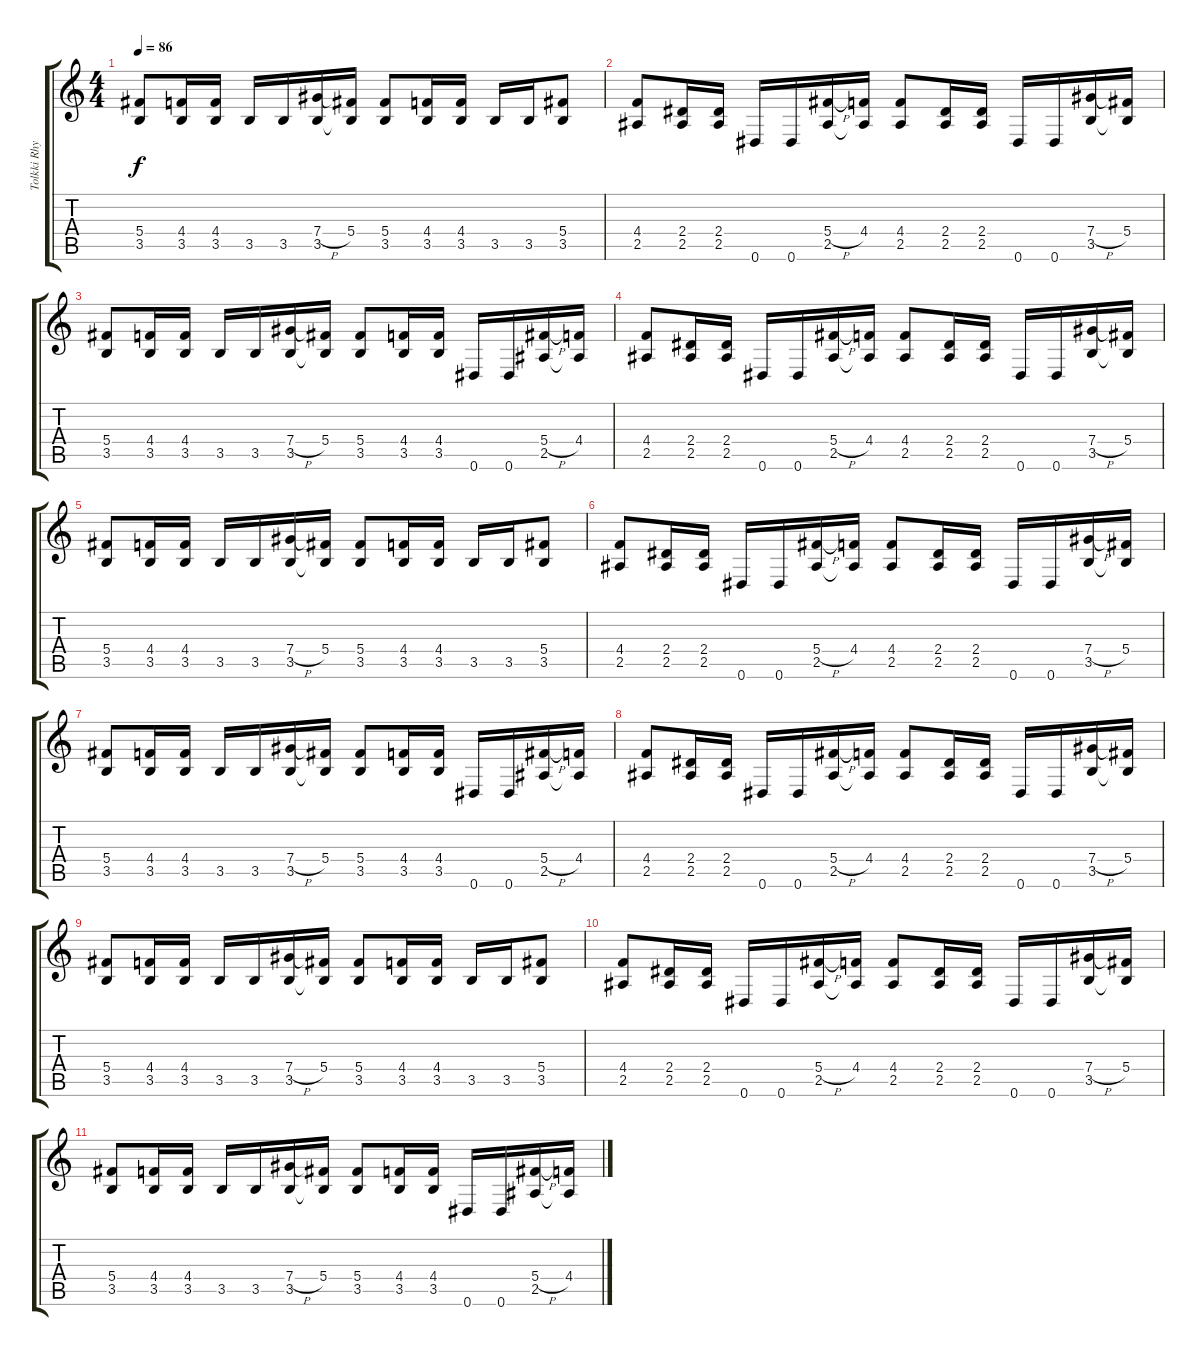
\track ("Tolkki Rhythm" "Tolkki Rhy") {instrument overdrivenguitar}
\staff {score tabs}
\tuning (Eb4 Bb3 Gb3 Db3 Ab2 Eb2) {hide}
\ts (4 4)
\tempo 86
\clef g2
\ks c
(5.4 3.5).8{dy f} (4.4 3.5).16 (4.4 3.5).16 3.5.16 3.5.16 (7.4{h} 3.5).16 (5.4 3.5{t}).16 (5.4 3.5).8 (4.4 3.5).16 (4.4 3.5).16 3.5.16 3.5.16 (5.4 3.5).8 |
(4.4 2.5).8 (2.4 2.5).16 (2.4 2.5).16 0.6.16 0.6.16 (5.4{h} 2.5).16 (4.4 2.5{t}).16 (4.4 2.5).8 (2.4 2.5).16 (2.4 2.5).16 0.6.16 0.6.16 (7.4{h} 3.5).16 (5.4 3.5{t}).16 |
(5.4 3.5).8{volume 16} (4.4 3.5).16{volume 16} (4.4 3.5).16{volume 16} 3.5.16{volume 16} 3.5.16{volume 15} (7.4{h} 3.5).16{volume 15} (5.4 3.5{t}).16{volume 15} (5.4 3.5).8{volume 15} (4.4 3.5).16{volume 15} (4.4 3.5).16{volume 15} 0.6.16{volume 15} 0.6.16{volume 14} (5.4{h} 2.5).16{volume 14} (4.4 2.5{t}).16{volume 14} |
(4.4 2.5).8{volume 14} (2.4 2.5).16{volume 14} (2.4 2.5).16{volume 14} 0.6.16{volume 14} 0.6.16{volume 14} (5.4{h} 2.5).16{volume 14} (4.4 2.5{t}).16{volume 13} (4.4 2.5).8{volume 13} (2.4 2.5).16{volume 13} (2.4 2.5).16{volume 13} 0.6.16{volume 13} 0.6.16{volume 13} (7.4{h} 3.5).16{volume 13} (5.4 3.5{t}).16{volume 12} |
(5.4 3.5).8{volume 12} (4.4 3.5).16{volume 12} (4.4 3.5).16 3.5.16{volume 12} 3.5.16{volume 12} (7.4{h} 3.5).16{volume 12} (5.4 3.5{t}).16{volume 12} (5.4 3.5).8{volume 12} (4.4 3.5).16{volume 11} (4.4 3.5).16 3.5.16{volume 11} 3.5.16{volume 11} (5.4 3.5).8{volume 11} |
(4.4 2.5).8{volume 11} (2.4 2.5).16{volume 10} (2.4 2.5).16{volume 10} 0.6.16 0.6.16{volume 10} (5.4{h} 2.5).16{volume 10} (4.4 2.5{t}).16{volume 10} (4.4 2.5).8{volume 10} (2.4 2.5).16{volume 10} (2.4 2.5).16{volume 9} 0.6.16 0.6.16{volume 9} (7.4{h} 3.5).16{volume 9} (5.4 3.5{t}).16{volume 9} |
(5.4 3.5).8{volume 9} (4.4 3.5).16{volume 9} (4.4 3.5).16{volume 8} 3.5.16{volume 8} 3.5.16 (7.4{h} 3.5).16{volume 8} (5.4 3.5{t}).16{volume 8} (5.4 3.5).8{volume 8} (4.4 3.5).16{volume 8} (4.4 3.5).16{volume 8} 0.6.16{volume 8} 0.6.16 (5.4{h} 2.5).16{volume 7} (4.4 2.5{t}).16{volume 7} |
(4.4 2.5).8{volume 7} (2.4 2.5).16{volume 7} (2.4 2.5).16{volume 7} 0.6.16{volume 7} 0.6.16{volume 6} (5.4{h} 2.5).16 (4.4 2.5{t}).16{volume 6} (4.4 2.5).8{volume 6} (2.4 2.5).16{volume 6} (2.4 2.5).16{volume 6} 0.6.16{volume 6} 0.6.16{volume 6} (7.4{h} 3.5).16 (5.4 3.5{t}).16{volume 6} |
(5.4 3.5).8{volume 5} (4.4 3.5).16{volume 5} (4.4 3.5).16{volume 5} 3.5.16{volume 5} 3.5.16{volume 5} (7.4{h} 3.5).16{volume 5} (5.4 3.5{t}).16 (5.4 3.5).8{volume 4} (4.4 3.5).16{volume 4} (4.4 3.5).16{volume 4} 3.5.16{volume 4} 3.5.16{volume 4} (5.4 3.5).8{volume 4} |
(4.4 2.5).8{volume 4} (2.4 2.5).16{volume 3} (2.4 2.5).16{volume 3} 0.6.16{volume 3} 0.6.16{volume 3} (5.4{h} 2.5).16{volume 3} (4.4 2.5{t}).16{volume 3} (4.4 2.5).8 (2.4 2.5).16{volume 2} (2.4 2.5).16{volume 2} 0.6.16{volume 2} 0.6.16{volume 2} (7.4{h} 3.5).16{volume 2} (5.4 3.5{t}).16{volume 2} |
(5.4 3.5).8 (4.4 3.5).16{volume 2} (4.4 3.5).16{volume 2} 3.5.16{volume 1} 3.5.16{volume 1} (7.4{h} 3.5).16{volume 1} (5.4 3.5{t}).16{volume 1} (5.4 3.5).8{volume 1} (4.4 3.5).16{volume 1} (4.4 3.5).16{volume 1} 0.6.16{volume 0} 0.6.16{volume 0} (5.4{h} 2.5).16{volume 0} (4.4 2.5{t}).16{volume 0}
